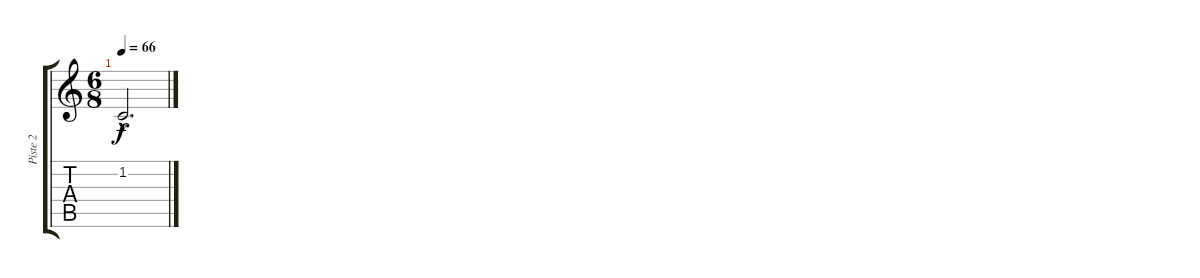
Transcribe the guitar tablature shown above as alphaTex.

\track ("Piste 2" "Piste 2") {instrument acousticgrandpiano}
\staff {score tabs}
\tuning (E4 B3 G3 D3 A2 E2) {hide}
\ts (6 8)
\tempo 66
\clef g2
\ks c
1.2{hac}.2{d dy f}
